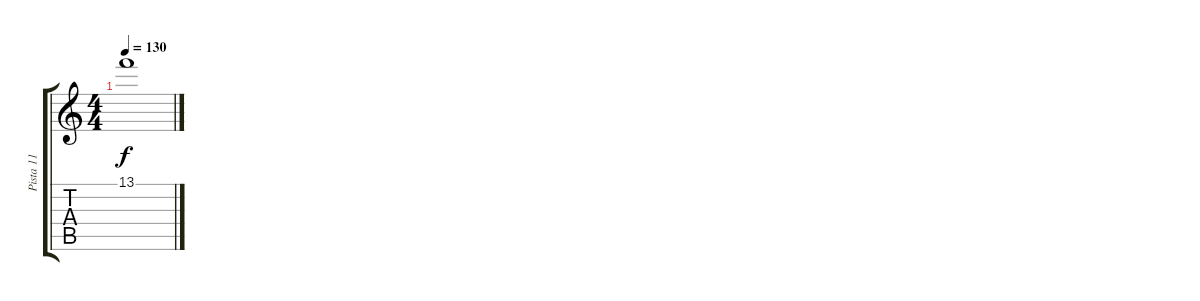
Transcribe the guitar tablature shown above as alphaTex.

\track ("Pista 11" "Pista 11") {instrument synthbass1}
\staff {score tabs}
\tuning (E4 B3 G3 D3 A2 E2) {hide}
\ts (4 4)
\tempo 130
\clef g2
\ks c
13.1.1{dy f balance 0}
